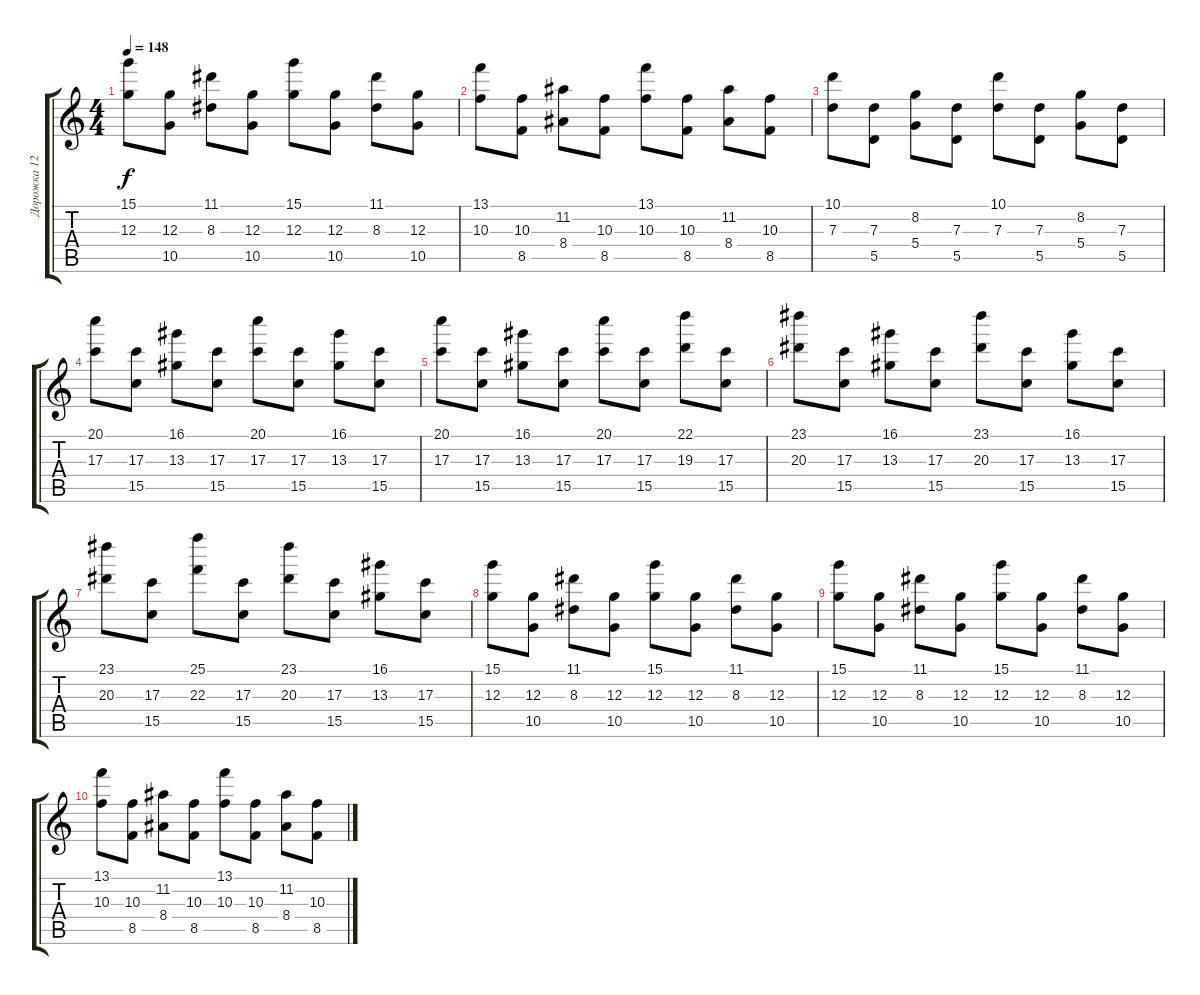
\track ("Дорожка 12" "Дорожка 12") {instrument electricpiano1}
\staff {score tabs}
\tuning (E5 B4 G4 D4 A3 E3) {hide}
\ts (4 4)
\tempo 148
\clef g2
\ks c
(15.1 12.3).8{dy f} (12.3 10.5).8 (11.1 8.3).8 (12.3 10.5).8 (15.1 12.3).8 (12.3 10.5).8 (11.1 8.3).8 (12.3 10.5).8 |
(13.1 10.3).8 (10.3 8.5).8 (11.2 8.4).8 (10.3 8.5).8 (13.1 10.3).8 (10.3 8.5).8 (11.2 8.4).8 (10.3 8.5).8 |
(10.1 7.3).8 (7.3 5.5).8 (8.2 5.4).8 (7.3 5.5).8 (10.1 7.3).8 (7.3 5.5).8 (8.2 5.4).8 (7.3 5.5).8 |
(20.1 17.3).8 (17.3 15.5).8 (16.1 13.3).8 (17.3 15.5).8 (20.1 17.3).8 (17.3 15.5).8 (16.1 13.3).8 (17.3 15.5).8 |
(20.1 17.3).8 (17.3 15.5).8 (16.1 13.3).8 (17.3 15.5).8 (20.1 17.3).8 (17.3 15.5).8 (22.1 19.3).8 (17.3 15.5).8 |
(23.1 20.3).8 (17.3 15.5).8 (16.1 13.3).8 (17.3 15.5).8 (23.1 20.3).8 (17.3 15.5).8 (16.1 13.3).8 (17.3 15.5).8 |
(23.1 20.3).8 (17.3 15.5).8 (25.1 22.3).8 (17.3 15.5).8 (23.1 20.3).8 (17.3 15.5).8 (16.1 13.3).8 (17.3 15.5).8 |
(15.1 12.3).8 (12.3 10.5).8 (11.1 8.3).8 (12.3 10.5).8 (15.1 12.3).8 (12.3 10.5).8 (11.1 8.3).8 (12.3 10.5).8 |
(15.1 12.3).8 (12.3 10.5).8 (11.1 8.3).8 (12.3 10.5).8 (15.1 12.3).8 (12.3 10.5).8 (11.1 8.3).8 (12.3 10.5).8 |
(13.1 10.3).8 (10.3 8.5).8 (11.2 8.4).8 (10.3 8.5).8 (13.1 10.3).8 (10.3 8.5).8 (11.2 8.4).8 (10.3 8.5).8
